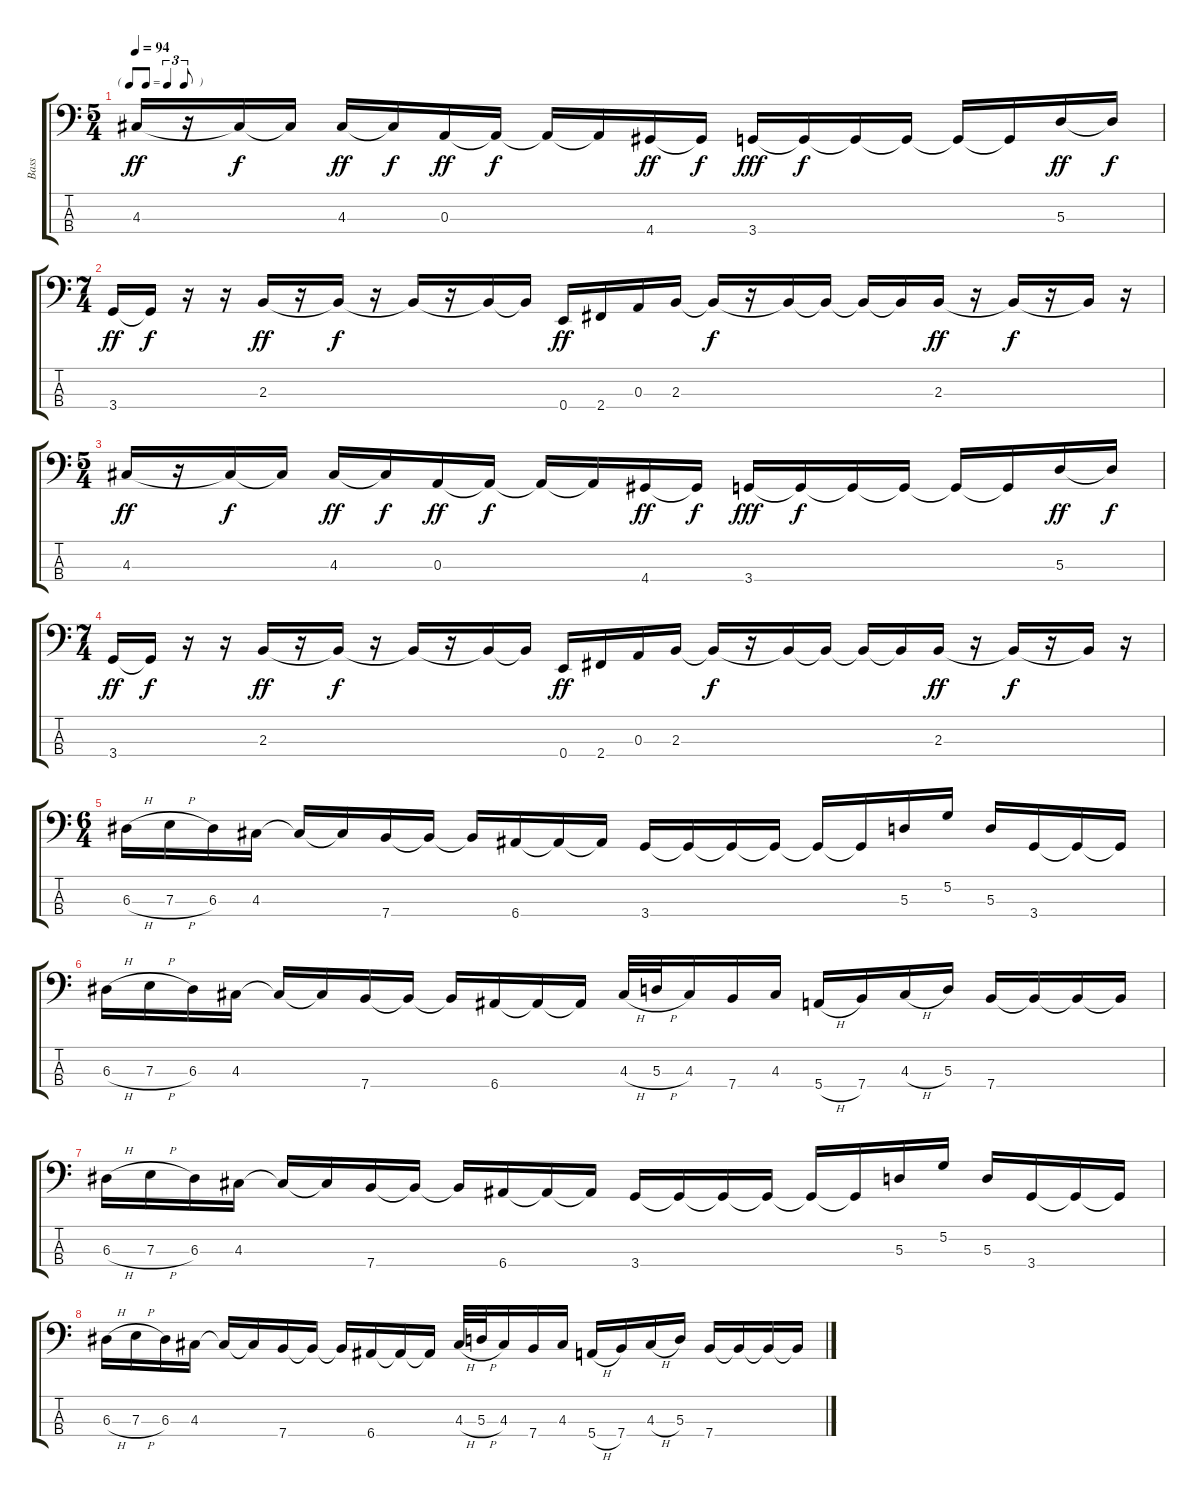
\track ("Bass" "Bass") {instrument electricbassfinger}
\staff {score tabs}
\tuning (G2 D2 A1 E1) {hide}
\ts (5 4)
\tf triplet8th
\tempo 94
\clef f4
\ks c
4.3.16{dy ff} r.16 4.3{t}.16{dy f} 4.3{t}.16 4.3.16{dy ff} 4.3{t}.16{dy f} 0.3.16{dy ff} 0.3{t}.16{dy f} 0.3{t}.16 0.3{t}.16 4.4.16{dy ff} 4.4{t}.16{dy f} 3.4.16{dy fff} 3.4{t}.16{dy f} 3.4{t}.16 3.4{t}.16 3.4{t}.16 3.4{t}.16 5.3.16{dy ff} 5.3{t}.16{dy f} |
\ts (7 4)
3.4.16{dy ff} 3.4{t}.16{dy f} r.16 r.16 2.3.16{dy ff} r.16 2.3{t}.16{dy f} r.16 2.3{t}.16 r.16 2.3{t}.16 2.3{t}.16 0.4.16{dy ff} 2.4.16 0.3.16 2.3.16 2.3{t}.16{dy f} r.16 2.3{t}.16 2.3{t}.16 2.3{t}.16 2.3{t}.16 2.3.16{dy ff} r.16 2.3{t}.16{dy f} r.16 2.3{t}.16 r.16 |
\ts (5 4)
4.3.16{dy ff} r.16 4.3{t}.16{dy f} 4.3{t}.16 4.3.16{dy ff} 4.3{t}.16{dy f} 0.3.16{dy ff} 0.3{t}.16{dy f} 0.3{t}.16 0.3{t}.16 4.4.16{dy ff} 4.4{t}.16{dy f} 3.4.16{dy fff} 3.4{t}.16{dy f} 3.4{t}.16 3.4{t}.16 3.4{t}.16 3.4{t}.16 5.3.16{dy ff} 5.3{t}.16{dy f} |
\ts (7 4)
3.4.16{dy ff} 3.4{t}.16{dy f} r.16 r.16 2.3.16{dy ff} r.16 2.3{t}.16{dy f} r.16 2.3{t}.16 r.16 2.3{t}.16 2.3{t}.16 0.4.16{dy ff} 2.4.16 0.3.16 2.3.16 2.3{t}.16{dy f} r.16 2.3{t}.16 2.3{t}.16 2.3{t}.16 2.3{t}.16 2.3.16{dy ff} r.16 2.3{t}.16{dy f} r.16 2.3{t}.16 r.16 |
\ts (6 4)
6.3{h}.16 7.3{h}.16 6.3.16 4.3.16 4.3{t}.16 4.3{t}.16 7.4.16 7.4{t}.16 7.4{t}.16 6.4.16 6.4{t}.16 6.4{t}.16 3.4.16 3.4{t}.16 3.4{t}.16 3.4{t}.16 3.4{t}.16 3.4{t}.16 5.3.16 5.2.16 5.3.16 3.4.16 3.4{t}.16 3.4{t}.16 |
6.3{h}.16 7.3{h}.16 6.3.16 4.3.16 4.3{t}.16 4.3{t}.16 7.4.16 7.4{t}.16 7.4{t}.16 6.4.16 6.4{t}.16 6.4{t}.16 4.3{h}.32 5.3{h}.32 4.3.16 7.4.16 4.3.16 5.4{h}.16 7.4.16 4.3{h}.16 5.3.16 7.4.16 7.4{t}.16 7.4{t}.16 7.4{t}.16 |
6.3{h}.16 7.3{h}.16 6.3.16 4.3.16 4.3{t}.16 4.3{t}.16 7.4.16 7.4{t}.16 7.4{t}.16 6.4.16 6.4{t}.16 6.4{t}.16 3.4.16 3.4{t}.16 3.4{t}.16 3.4{t}.16 3.4{t}.16 3.4{t}.16 5.3.16 5.2.16 5.3.16 3.4.16 3.4{t}.16 3.4{t}.16 |
6.3{h}.16 7.3{h}.16 6.3.16 4.3.16 4.3{t}.16 4.3{t}.16 7.4.16 7.4{t}.16 7.4{t}.16 6.4.16 6.4{t}.16 6.4{t}.16 4.3{h}.32 5.3{h}.32 4.3.16 7.4.16 4.3.16 5.4{h}.16 7.4.16 4.3{h}.16 5.3.16 7.4.16 7.4{t}.16 7.4{t}.16 7.4{t}.16
